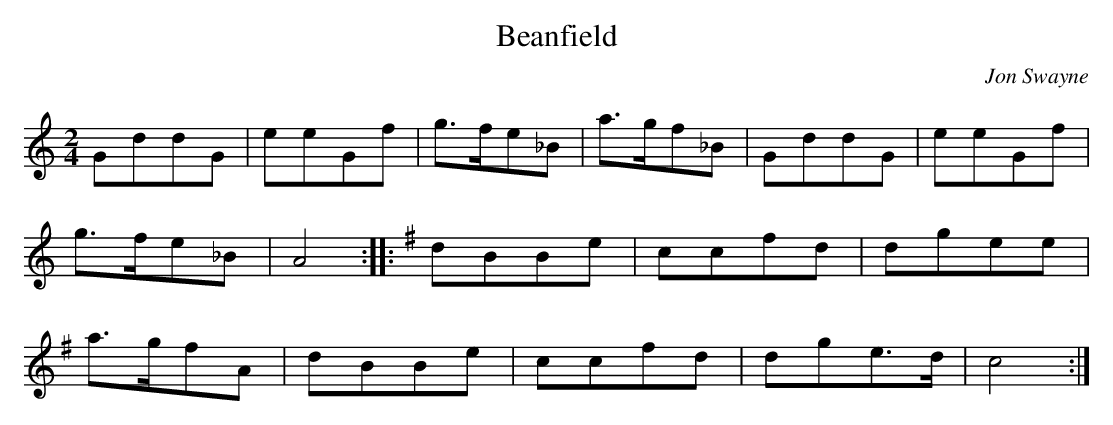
X:1
T:Beanfield
M:2/4
L:1/8
C:Jon Swayne
K:C
GddG | eeGf | g>fe_B | a>gf_B | GddG | eeGf |
g>fe_B | A4::[K:G] dBBe | ccfd | dgee |
a>gfA | dBBe | ccfd | dge>d | c4 :|
